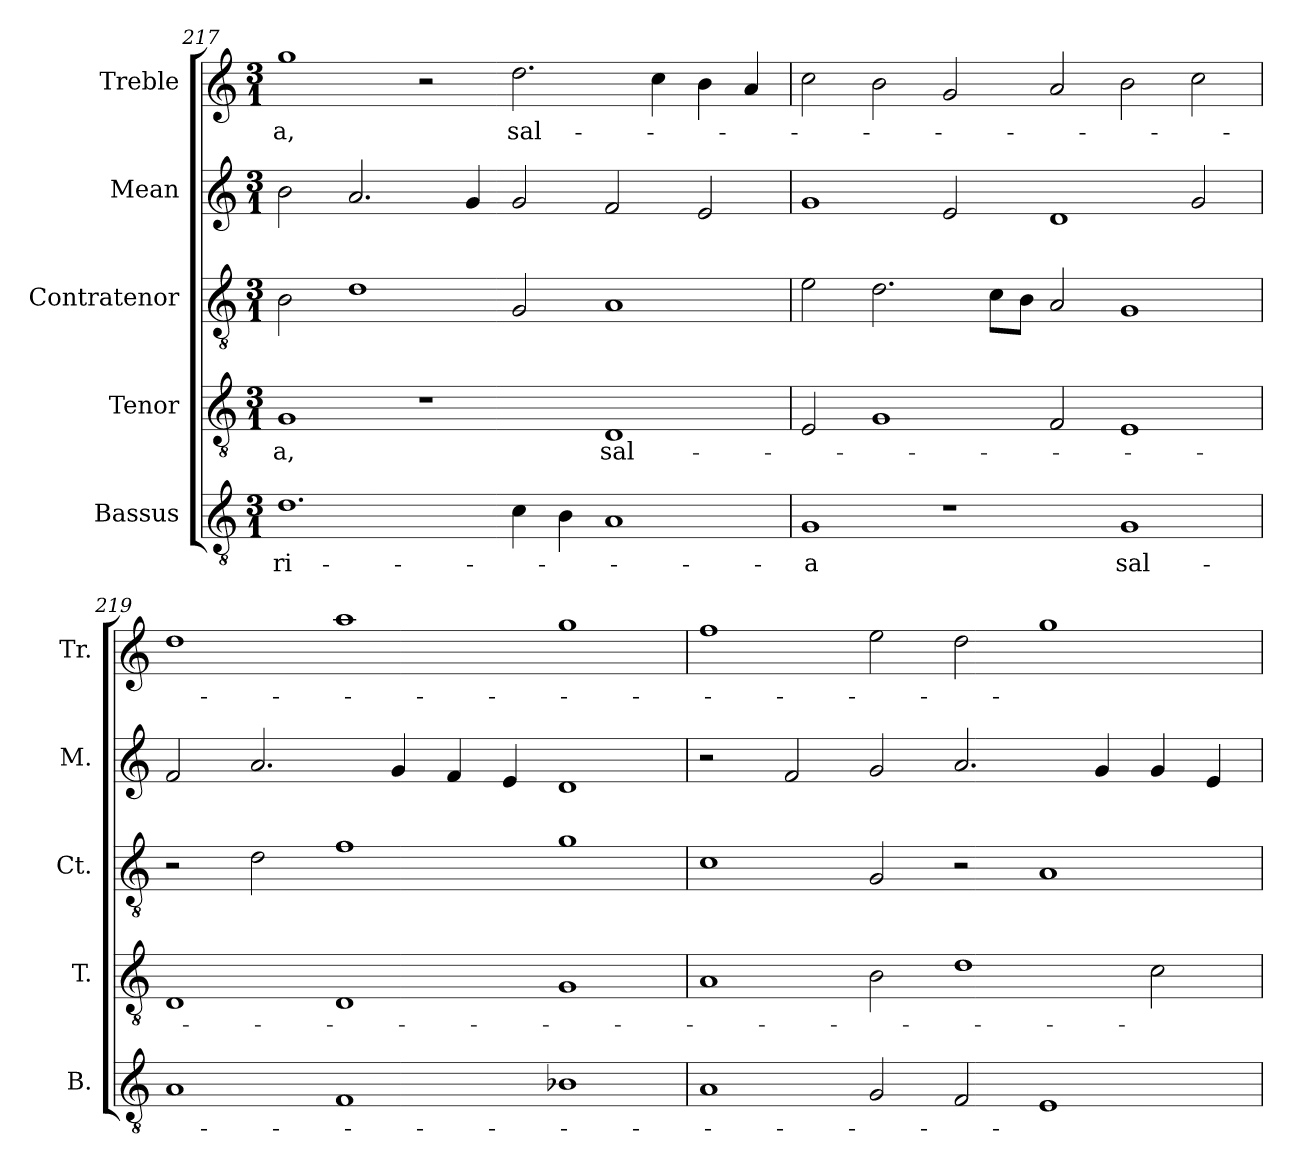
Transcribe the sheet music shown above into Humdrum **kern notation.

**kern	**text	**kern	**text	**kern	**kern	**kern	**text
*part5	*part5	*part4	*part4	*part3	*part2	*part1	*part1
*staff5	*staff5	*staff4	*staff4	*staff3	*staff2	*staff1	*staff1
*I"Bassus	*	*I"Tenor	*	*I"Contratenor	*I"Mean	*I"Treble	*
*I'B.	*	*I'T.	*	*I'Ct.	*I'M.	*I'Tr.	*
*clefGv2	*	*clefGv2	*	*clefGv2	*clefG2	*clefG2	*
*ITrd7c12	*	*ITrd7c12	*	*ITrd7c12	*	*	*
*k[]	*	*k[]	*	*k[]	*k[]	*k[]	*
*	*	*	*	*	*C:	*C:	*
*M3/1	*	*M3/1	*	*M3/1	*M3/1	*M3/1	*
=217	=217	=217	=217	=217	=217	=217	=217
!	!LO:LY:b:color=#000000	!	!	!	!	!	!
!	!	!	!LO:LY:b:color=#000000	!	!	!	!
!	!	!	!	!	!	!	!LO:LY:b:color=#000000
1.Di	-ri-	1GGi	-a,	2BBi\	2bi\	1ggi	-a,
.	.	.	.	1Di	2.ai/	.	.
.	.	1r	.	.	.	2r	.
.	.	.	.	.	4gi/	.	.
!	!	!	!	!	!	!	!LO:LY:b:color=#000000
4Ci\	.	.	.	2GGi/	2gi/	2.ddi\	sal-
4BBi\	.	.	.	.	.	.	.
!	!	!	!LO:LY:b:color=#000000	!	!	!	!
1AAi	.	1DDi	sal-	1AAi	2fi/	.	.
.	.	.	.	.	.	4cci\	.
.	.	.	.	.	2ei/	4bi\	.
.	.	.	.	.	.	4ai/	.
=218`	=218`	=218`	=218`	=218`	=218`	=218`	=218`
!	!LO:LY:b:color=#000000	!	!	!	!	!	!
1GGi	-a	2EEi/	.	2Ei\	1gi	2cci\	.
.	.	1GGi	.	2.Di\	.	2bi\	.
1r	.	.	.	.	2ei/	2gi/	.
.	.	.	.	8Ci\L	.	.	.
.	.	.	.	8BBi\J	.	.	.
.	.	2FFi/	.	2AAi/	1di	2ai/	.
!	!LO:LY:b:color=#000000	!	!	!	!	!	!
1GGi	sal-	1EEi	.	1GGi	.	2bi\	.
.	.	.	.	.	2gi/	2cci\	.
!!LO:LB:g=z
=219`	=219`	=219`	=219`	=219`	=219`	=219`	=219`
1AAi	.	1DDi	.	2r	2fi/	1ddi	.
.	.	.	.	2Di\	2.ai/	.	.
1FFi	.	1DDi	.	1Fi	.	1aai	.
.	.	.	.	.	4gi/	.	.
.	.	.	.	.	4fi/	.	.
.	.	.	.	.	4ei/	.	.
1BB-Xi	.	1GGi	.	1Gi	1di	1ggi	.
=220`	=220`	=220`	=220`	=220`	=220`	=220`	=220`
1AAi	.	1AAi	.	1Ci	2r	1ffi	.
.	.	.	.	.	2fi/	.	.
2GGi/	.	2BBi\	.	2GGi/	2gi/	2eei\	.
2FFi/	.	1Di	.	2r	2.ai/	2ddi\	.
1EEi	.	.	.	1AAi	.	1ggi	.
.	.	.	.	.	4gi/	.	.
.	.	2Ci\	.	.	4gi/	.	.
.	.	.	.	.	4ei/	.	.
=`	=`	=`	=`	=`	=`	=`	=`
*-	*-	*-	*-	*-	*-	*-	*-
